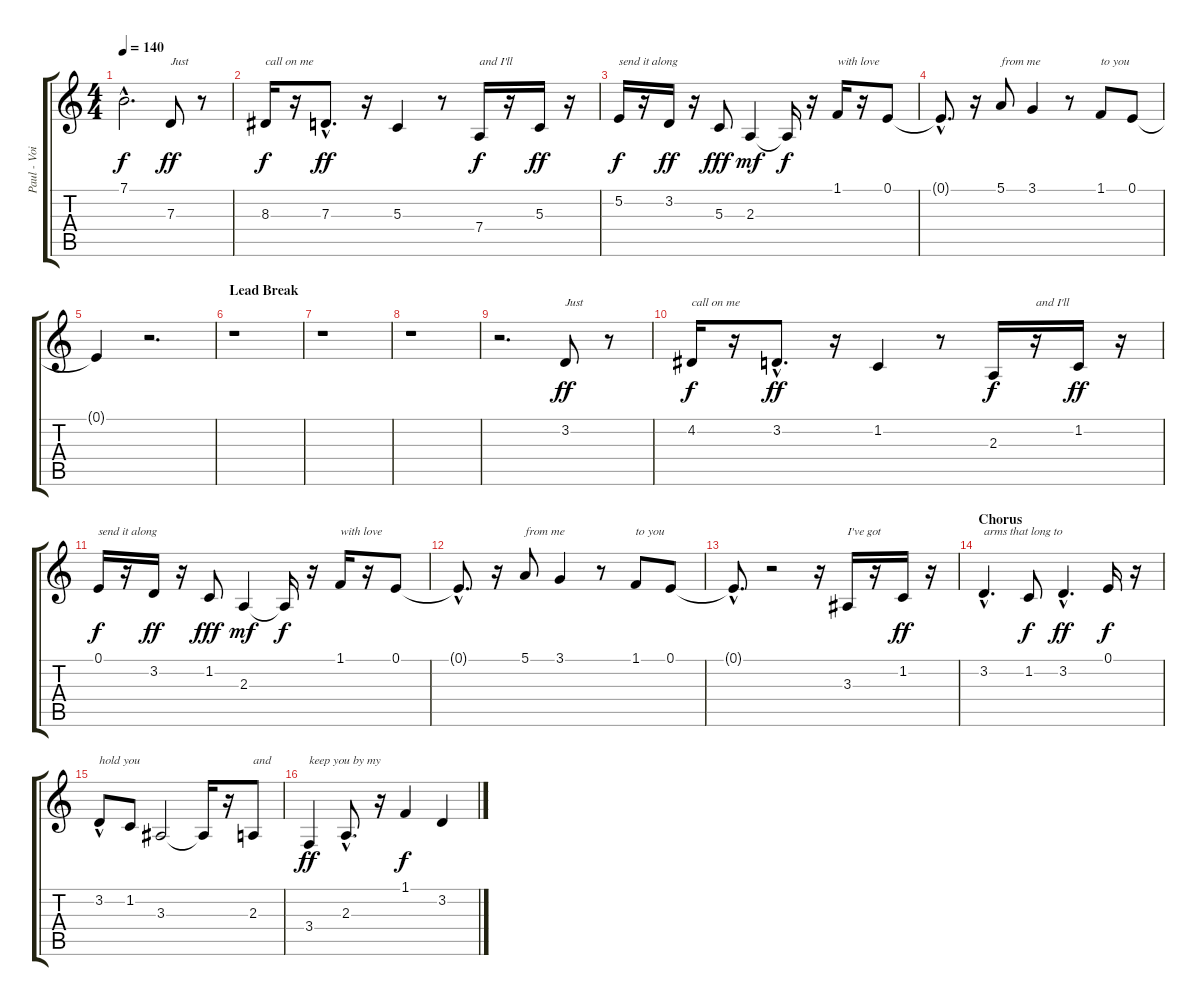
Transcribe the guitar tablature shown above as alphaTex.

\track ("Paul - Voice" "Paul - Voi") {instrument oboe}
\staff {score tabs}
\tuning (E4 B3 G3 D3 A2 E2) {hide}
\ts (4 4)
\tempo 140
\clef g2
\ks c
7.1{hac t}.2{d dy f} 7.3.8{txt "Just" dy ff} r.8 |
8.3.16{txt "call on me" dy f} r.16 7.3{hac}.8{d dy ff} r.16 5.3.4 r.8 7.4.16{txt "and I'll" dy f} r.16 5.3.16{dy ff} r.16 |
5.2.16{txt "send it along" dy f} r.16 3.2.16{dy ff} r.16 5.3.8{dy fff} 2.3.4{dy mf} 2.3{t}.16{dy f} r.16 1.1.16{txt "with love"} r.16 0.1.8 |
0.1{hac t}.8{d} r.16 5.1.8{txt "from me"} 3.1.4 r.8 1.1.8{txt "to you"} 0.1.8 |
0.1{t}.4 r.2{d} |
\section ("" "Lead Break")
r.1 |
r.1 |
r.1 |
r.2{d} 3.2.8{txt "Just" dy ff} r.8 |
4.2.16{txt "call on me" dy f} r.16 3.2{hac}.8{d dy ff} r.16 1.2.4 r.8 2.3.16{dy f} r.16{txt "and I'll"} 1.2.16{dy ff} r.16 |
0.1.16{txt "send it along" dy f} r.16 3.2.16{dy ff} r.16 1.2.8{dy fff} 2.3.4{dy mf} 2.3{t}.16{dy f} r.16 1.1.16{txt "with love"} r.16 0.1.8 |
0.1{hac t}.8{d} r.16 5.1.8{txt "from me"} 3.1.4 r.8 1.1.8{txt "to you"} 0.1.8 |
0.1{hac t}.8{d} r.2 r.16 3.3.16{txt "I've got"} r.16 1.2.16{dy ff} r.16 |
\section ("" "Chorus")
3.2{hac}.4{d txt "arms that long to"} 1.2.8{dy f} 3.2{hac}.4{d dy ff} 0.1.16{dy f} r.16 |
3.2{hac}.8{txt "hold you"} 1.2.8 3.3.2 3.3{t}.16 r.16 2.3.8{txt "and"} |
3.4.4{txt "keep you by my" dy ff} 2.3{hac}.8{d} r.16 1.1.4{dy f} 3.2.4
